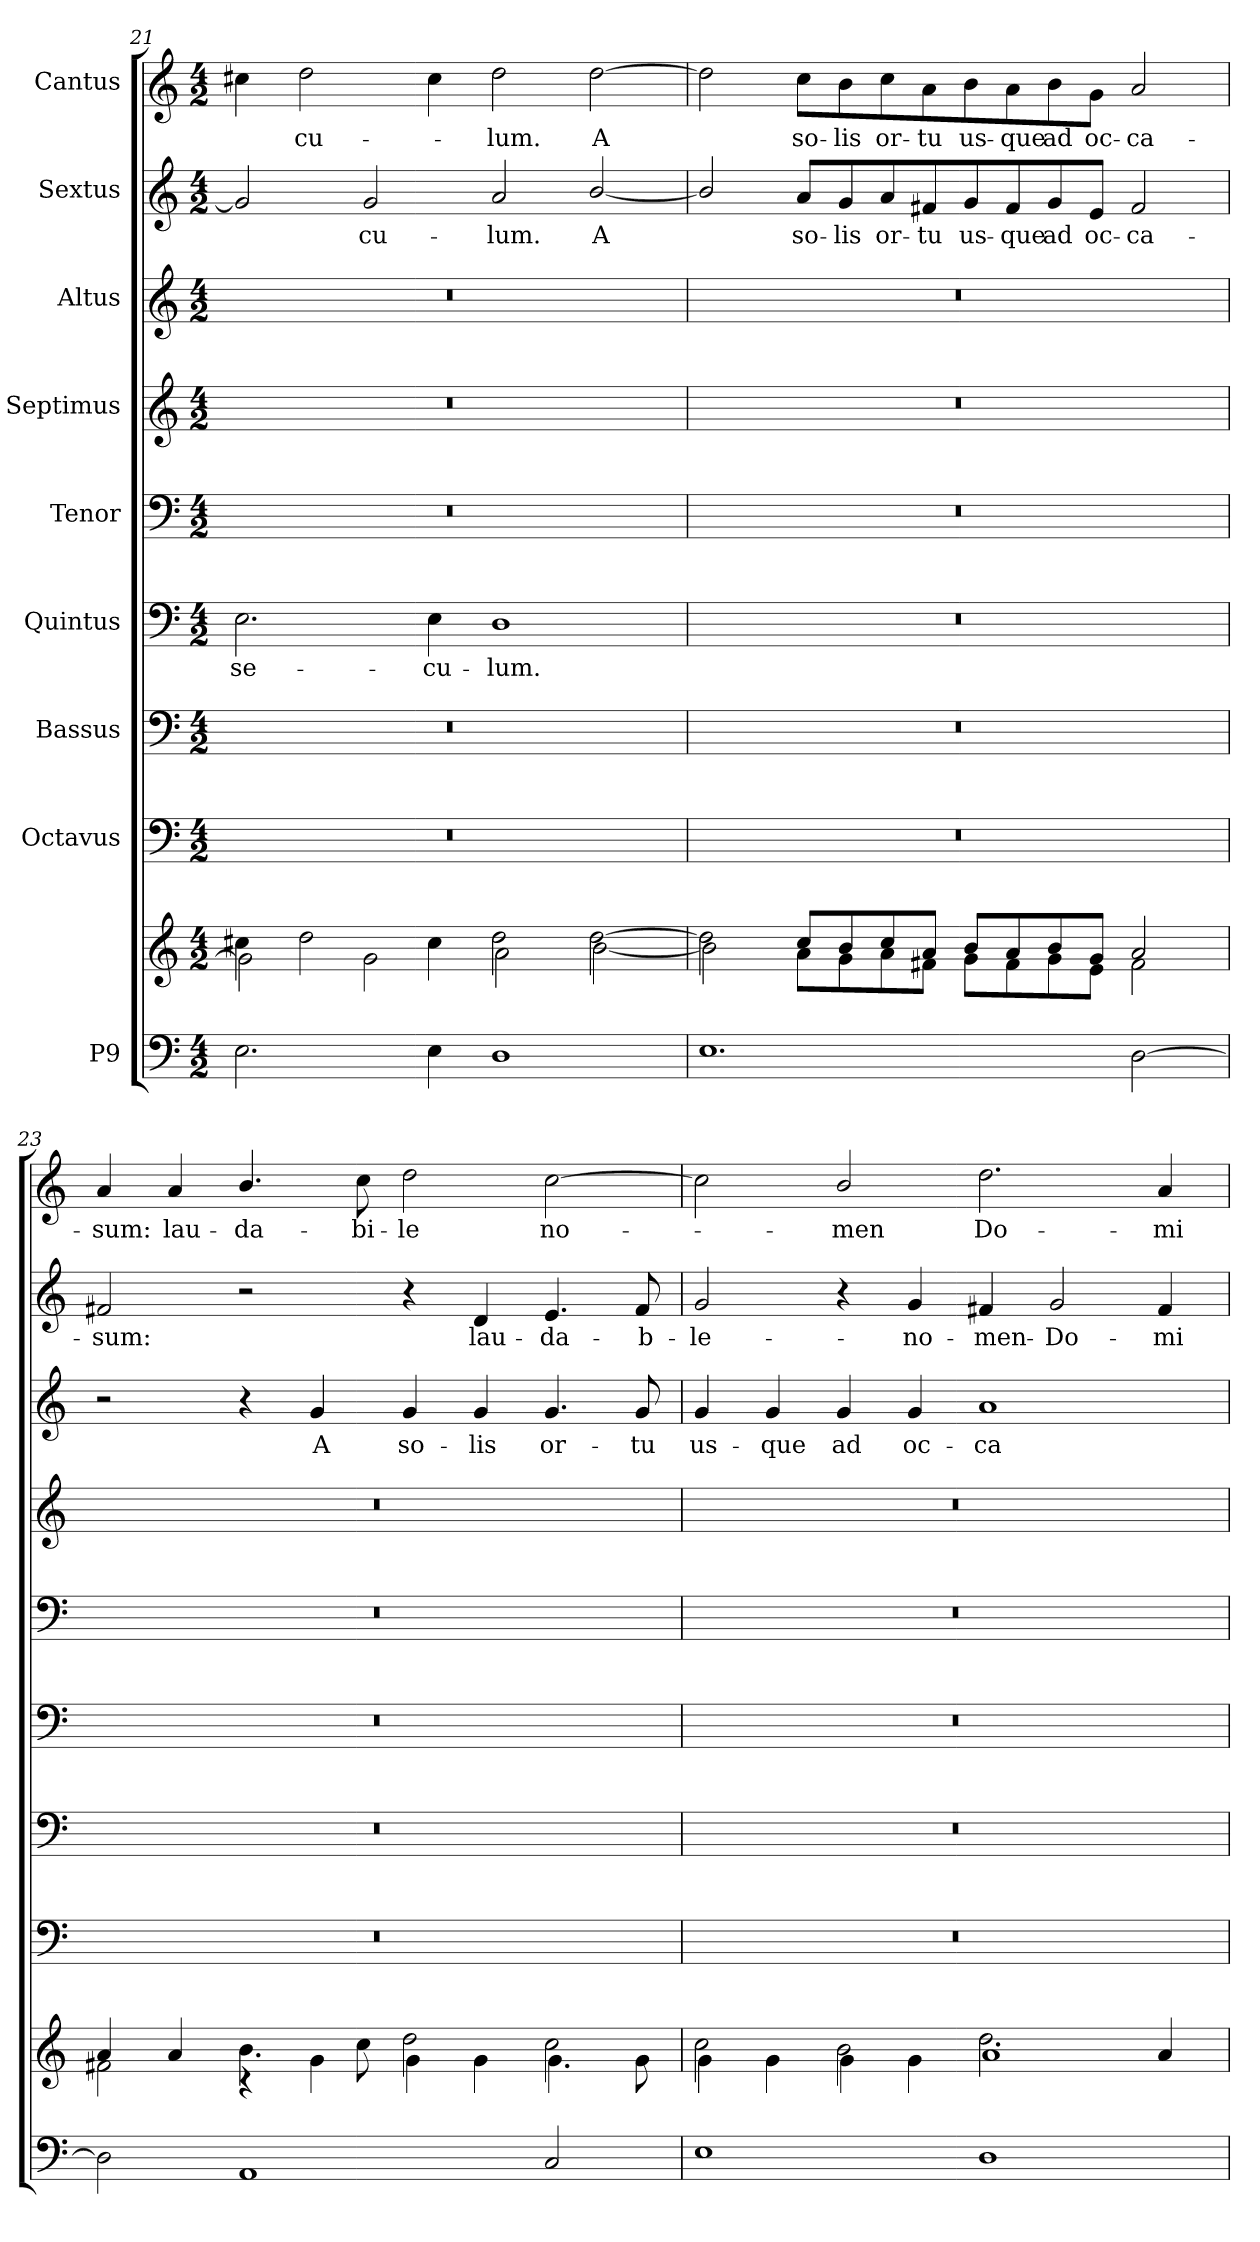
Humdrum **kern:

**kern	**kern	**kern	**kern	**kern	**text	**kern	**kern	**kern	**text	**kern	**text	**kern	**text
*part9	*part9	*part8	*part7	*part6	*part6	*part5	*part4	*part3	*part3	*part2	*part2	*part1	*part1
*staff10	*staff9	*staff8	*staff7	*staff6	*staff6	*staff5	*staff4	*staff3	*staff3	*staff2	*staff2	*staff1	*staff1
*I"P9	*	*I"Octavus	*I"Bassus	*I"Quintus	*	*I"Tenor	*I"Septimus	*I"Altus	*	*I"Sextus	*	*I"Cantus	*
*clefF4	*clefG2	*clefF4	*clefF4	*clefF4	*	*clefF4	*clefG2	*clefG2	*	*clefG2	*	*clefG2	*
*k[]	*k[]	*k[]	*k[]	*k[]	*	*k[]	*k[]	*k[]	*	*k[]	*	*k[]	*
*M4/2	*M4/2	*M4/2	*M4/2	*M4/2	*	*M4/2	*M4/2	*M4/2	*	*M4/2	*	*M4/2	*
=21	=21	=21	=21	=21	=21	=21	=21	=21	=21	=21	=21	=21	=21
*	*^	*	*	*	*	*	*	*	*	*	*	*	*
!	!	!	!	!	!	!LO:LY:b	!	!	!	!	!	!	!	!
2.E\	4cc#X\	2g\]	0r	0r	2.E\	se-	0r	0r	0r	.	2g/]	.	4cc#X\	.
!	!	!	!	!	!	!	!	!	!	!	!	!	!	!LO:LY:b
.	2dd\	.	.	.	.	.	.	.	.	.	.	.	2dd\	-cu-
!	!	!	!	!	!	!	!	!	!	!	!	!LO:LY:b	!	!
.	.	2g\	.	.	.	.	.	.	.	.	2g/	-cu-	.	.
!	!	!	!	!	!	!LO:LY:b	!	!	!	!	!	!	!	!
4E\	4cc#\	.	.	.	4E\	-cu-	.	.	.	.	.	.	4cc#\	.
!	!	!	!	!	!	!LO:LY:b	!	!	!	!	!	!LO:LY:b	!	!LO:LY:b
1D	2dd\	2a\	.	.	1D	-lum.	.	.	.	.	2a/	-lum.	2dd\	-lum.
!	!	!	!	!	!	!	!	!	!	!	!	!LO:LY:b	!	!LO:LY:b
.	[2dd\	[2b\	.	.	.	.	.	.	.	.	[2b/	A	[2dd\	A
=22	=22	=22	=22	=22	=22	=22	=22	=22	=22	=22	=22	=22	=22	=22
1.E	2dd\]	2b\]	0r	0r	0r	.	0r	0r	0r	.	2b/]	.	2dd\]	.
!	!	!	!	!	!	!	!	!	!	!	!	!LO:LY:b	!	!LO:LY:b
.	8cc/L	8a\L	.	.	.	.	.	.	.	.	8a/L	so-	8cc\L	so-
!	!	!	!	!	!	!	!	!	!	!	!	!LO:LY:b	!	!LO:LY:b
.	8b/	8g\	.	.	.	.	.	.	.	.	8g/	-lis	8b\	-lis
!	!	!	!	!	!	!	!	!	!	!	!	!LO:LY:b	!	!LO:LY:b
.	8cc/	8a\	.	.	.	.	.	.	.	.	8a/	or-	8cc\	or-
!	!	!	!	!	!	!	!	!	!	!	!	!LO:LY:b	!	!LO:LY:b
.	8a/J	8f#X\J	.	.	.	.	.	.	.	.	8f#X/	-tu	8a\	-tu
!	!	!	!	!	!	!	!	!	!	!	!	!LO:LY:b	!	!LO:LY:b
.	8b/L	8g\L	.	.	.	.	.	.	.	.	8g/	us-	8b\	us-
!	!	!	!	!	!	!	!	!	!	!	!	!LO:LY:b	!	!LO:LY:b
.	8a/	8f#\	.	.	.	.	.	.	.	.	8f#/	-que	8a\	-que
!	!	!	!	!	!	!	!	!	!	!	!	!LO:LY:b	!	!LO:LY:b
.	8b/	8g\	.	.	.	.	.	.	.	.	8g/	ad	8b\	ad
!	!	!	!	!	!	!	!	!	!	!	!	!LO:LY:b	!	!LO:LY:b
.	8g/J	8e\J	.	.	.	.	.	.	.	.	8e/J	oc-	8g\J	oc-
!	!	!	!	!	!	!	!	!	!	!	!	!LO:LY:b	!	!LO:LY:b
[2D\	2a/	2f#\	.	.	.	.	.	.	.	.	2f#/	-ca-	2a/	-ca-
!!LO:PB:g=z
=23	=23	=23	=23	=23	=23	=23	=23	=23	=23	=23	=23	=23	=23	=23
!	!	!	!	!	!	!	!	!	!	!	!	!LO:LY:b	!	!LO:LY:b
2D\]	4a/	2f#X\	0r	0r	0r	.	0r	0r	2r	.	2f#X/	-sum:	4a/	-sum:
!	!	!	!	!	!	!	!	!	!	!	!	!	!	!LO:LY:b
.	4a/	.	.	.	.	.	.	.	.	.	.	.	4a/	lau-
!	!	!	!	!	!	!	!	!	!	!	!	!	!	!LO:LY:b
1AA	4.b\	4rc	.	.	.	.	.	.	4r	.	2r	.	4.b/	-da-
!	!	!	!	!	!	!	!	!	!	!LO:LY:b	!	!	!	!
.	.	4g\	.	.	.	.	.	.	4g/	A	.	.	.	.
!	!	!	!	!	!	!	!	!	!	!	!	!	!	!LO:LY:b
.	8cc\	.	.	.	.	.	.	.	.	.	.	.	8cc\	-bi-
!	!	!	!	!	!	!	!	!	!	!LO:LY:b	!	!	!	!LO:LY:b
.	2dd\	4g\	.	.	.	.	.	.	4g/	so-	4r	.	2dd\	-le
!	!	!	!	!	!	!	!	!	!	!LO:LY:b	!	!LO:LY:b	!	!
.	.	4g\	.	.	.	.	.	.	4g/	-lis	4d/	lau-	.	.
!	!	!	!	!	!	!	!	!	!	!LO:LY:b	!	!LO:LY:b	!	!LO:LY:b
2C/	2cc\	4.g\	.	.	.	.	.	.	4.g/	or-	4.e/	-da-	[2cc\	no-
!	!	!	!	!	!	!	!	!	!	!LO:LY:b	!	!LO:LY:b	!	!
.	.	8g\	.	.	.	.	.	.	8g/	-tu	8f#/	-b-	.	.
=24	=24	=24	=24	=24	=24	=24	=24	=24	=24	=24	=24	=24	=24	=24
!	!	!	!	!	!	!	!	!	!	!LO:LY:b	!	!LO:LY:b	!	!
1E	2cc\	4g\	0r	0r	0r	.	0r	0r	4g/	us-	2g/	-le-	2cc\]	.
!	!	!	!	!	!	!	!	!	!	!LO:LY:b	!	!	!	!
.	.	4g\	.	.	.	.	.	.	4g/	-que	.	.	.	.
!	!	!	!	!	!	!	!	!	!	!LO:LY:b	!	!	!	!LO:LY:b
.	2b\	4g\	.	.	.	.	.	.	4g/	ad	4r	.	2b/	-men
!	!	!	!	!	!	!	!	!	!	!LO:LY:b	!	!LO:LY:b	!	!
.	.	4g\	.	.	.	.	.	.	4g/	oc-	4g/	-no-	.	.
!	!	!	!	!	!	!	!	!	!	!LO:LY:b	!	!LO:LY:b	!	!LO:LY:b
1D	2.dd\	1a	.	.	.	.	.	.	1a	-ca-	4f#X/	-men-	2.dd\	Do-
!	!	!	!	!	!	!	!	!	!	!	!	!LO:LY:b	!	!
.	.	.	.	.	.	.	.	.	.	.	2g/	-Do-	.	.
!	!	!	!	!	!	!	!	!	!	!	!	!LO:LY:b	!	!LO:LY:b
.	4a/	.	.	.	.	.	.	.	.	.	4f#/	-mi-	4a/	-mi-
*	*v	*v	*	*	*	*	*	*	*	*	*	*	*	*
=	=	=	=	=	=	=	=	=	=	=	=	=	=
*-	*-	*-	*-	*-	*-	*-	*-	*-	*-	*-	*-	*-	*-
